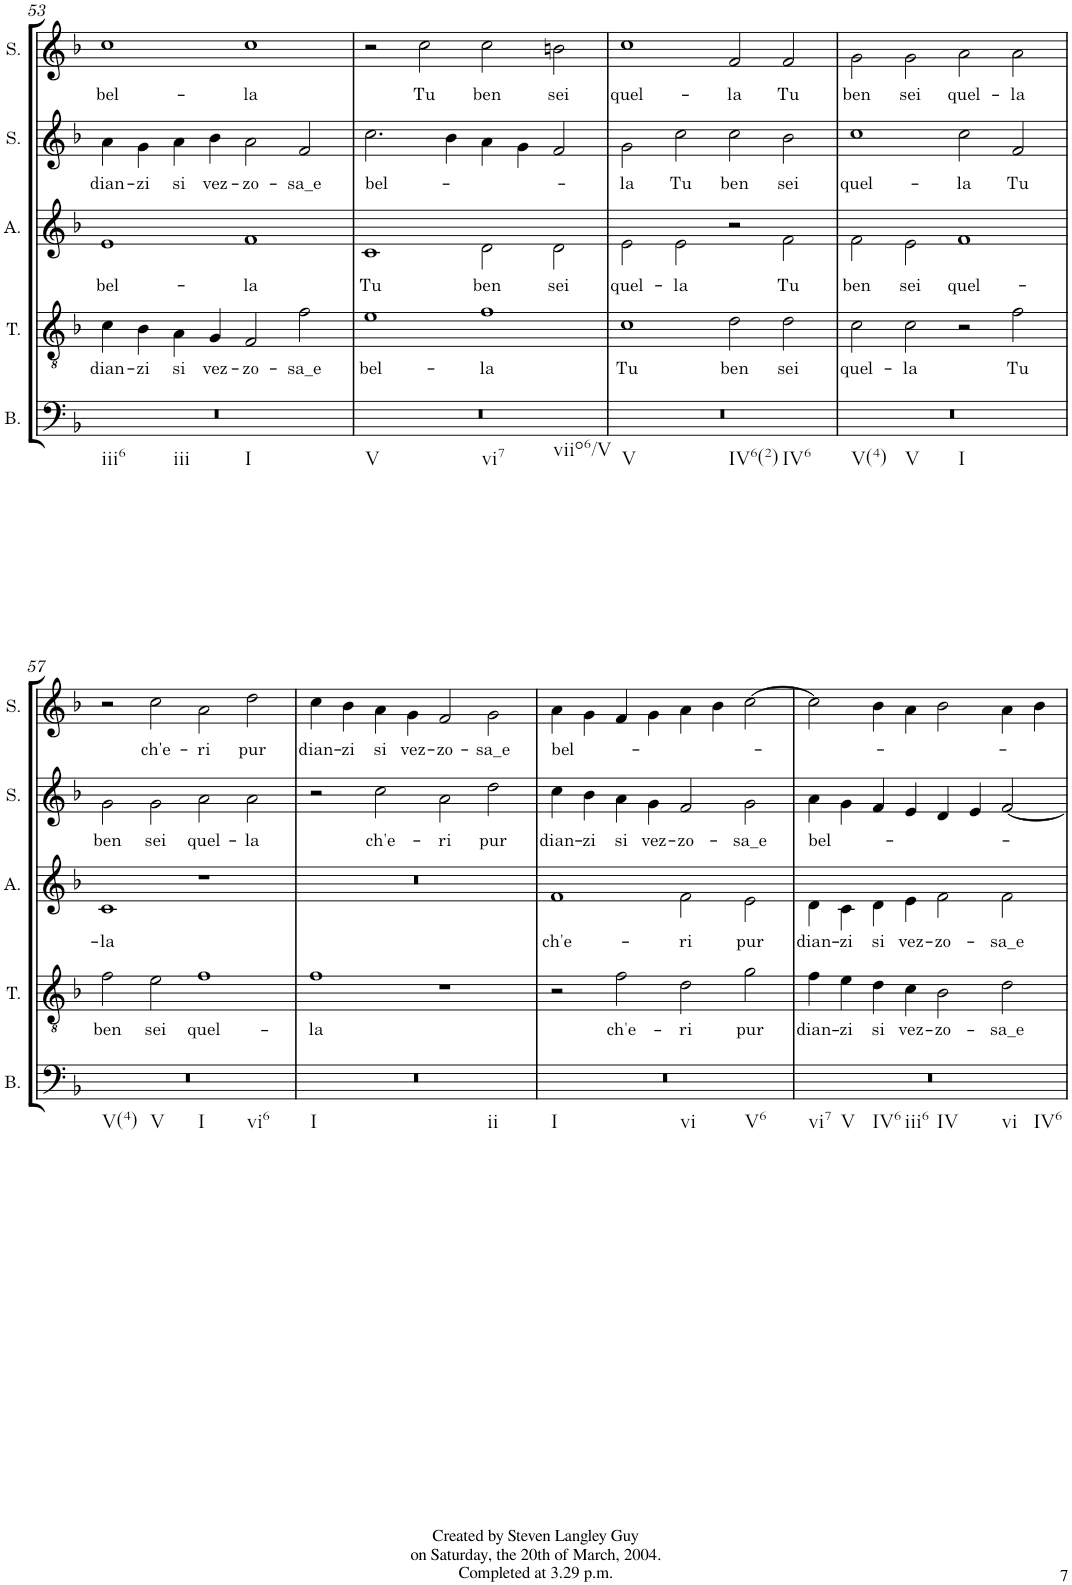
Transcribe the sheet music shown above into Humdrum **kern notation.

**kern	**kern	**text	**kern	**text	**kern	**text	**kern	**text
*part5	*part4	*part4	*part3	*part3	*part2	*part2	*part1	*part1
*staff5	*staff4	*staff4	*staff3	*staff3	*staff2	*staff2	*staff1	*staff1
*I"Bass	*I"Tenor	*	*I"Alto	*	*I"Soprano	*	*I"Soprano	*
*I'B.	*I'T.	*	*I'A.	*	*I'S.	*	*I'S.	*
!!LO:PB:g=z
*clefF4	*clefGv2	*	*clefG2	*	*clefG2	*	*clefG2	*
*k[b-]	*k[b-]	*	*k[b-]	*	*k[b-]	*	*k[b-]	*
*F:	*F:	*	*F:	*	*F:	*	*F:	*
*M4/4	*M4/4	*	*M4/4	*	*M4/4	*	*M4/4	*
*met(c)	*met(c)	*	*met(c)	*	*met(c)	*	*met(c)	*
=53	=53	=53	=53	=53	=53	=53	=53	=53
!LO:TX:b:t=iii6	!	!	!	!	!	!	!	!
!LO:TX:b:t=iii	!	!	!	!	!	!	!	!
!LO:TX:b:t=I	!	!	!	!	!	!	!	!
!	!	!LO:LY:b	!	!LO:LY:b	!	!LO:LY:b	!	!LO:LY:b
1r	4c\	dian-	1e	bel-	4a\	dian-	1cc	bel-
!	!	!LO:LY:b	!	!	!	!LO:LY:b	!	!
.	4B-\	-zi	.	.	4g\	-zi	.	.
!	!	!LO:LY:b	!	!	!	!LO:LY:b	!	!
.	4A\	si	.	.	4a\	si	.	.
!	!	!LO:LY:b	!	!	!	!LO:LY:b	!	!
.	4G/	vez-	.	.	4b-\	vez-	.	.
!	!	!LO:LY:b	!	!LO:LY:b	!	!LO:LY:b	!	!LO:LY:b
1ryy	2F/	-zo-	1f	-la	2a\	-zo-	1cc	-la
!	!	!LO:LY:b	!	!	!	!LO:LY:b	!	!
.	2f\	-sa_e	.	.	2f/	-sa_e	.	.
=54	=54	=54	=54	=54	=54	=54	=54	=54
!LO:TX:b:t=V	!	!	!	!	!	!	!	!
!LO:TX:b:t=vi7	!	!	!	!	!	!	!	!
!LO:TX:b:t=viio6/V	!	!	!	!	!	!	!	!
!	!	!LO:LY:b	!	!LO:LY:b	!	!LO:LY:b	!	!
1r	1e	bel-	1c	Tu	2.cc\	bel-	2r	.
!	!	!	!	!	!	!	!	!LO:LY:b
.	.	.	.	.	.	.	2cc\	Tu
.	.	.	.	.	4b-\	.	.	.
!	!	!LO:LY:b	!	!LO:LY:b	!	!	!	!LO:LY:b
1ryy	1f	-la	2d\	ben	4a\	.	2cc\	ben
.	.	.	.	.	4g\	.	.	.
!	!	!	!	!LO:LY:b	!	!	!	!LO:LY:b
.	.	.	2d\	sei	2f/	.	2bn\	sei
=55	=55	=55	=55	=55	=55	=55	=55	=55
!LO:TX:b:t=V	!	!	!	!	!	!	!	!
!LO:TX:b:t=IV6(2)	!	!	!	!	!	!	!	!
!LO:TX:b:t=IV6	!	!	!	!	!	!	!	!
!	!	!LO:LY:b	!	!LO:LY:b	!	!LO:LY:b	!	!LO:LY:b
1r	1c	Tu	2e\	quel-	2g\	-la	1cc	quel-
!	!	!	!	!LO:LY:b	!	!LO:LY:b	!	!
.	.	.	2e\	-la	2cc\	Tu	.	.
!	!	!LO:LY:b	!	!	!	!LO:LY:b	!	!LO:LY:b
1ryy	2d\	ben	2r	.	2cc\	ben	2f/	-la
!	!	!LO:LY:b	!	!LO:LY:b	!	!LO:LY:b	!	!LO:LY:b
.	2d\	sei	2f\	Tu	2b-\	sei	2f/	Tu
=56	=56	=56	=56	=56	=56	=56	=56	=56
!LO:TX:b:t=V(4)	!	!	!	!	!	!	!	!
!LO:TX:b:t=V	!	!	!	!	!	!	!	!
!LO:TX:b:t=I	!	!	!	!	!	!	!	!
!	!	!LO:LY:b	!	!LO:LY:b	!	!LO:LY:b	!	!LO:LY:b
1r	2c\	quel-	2f\	ben	1cc	quel-	2g\	ben
!	!	!LO:LY:b	!	!LO:LY:b	!	!	!	!LO:LY:b
.	2c\	-la	2e\	sei	.	.	2g\	sei
!	!	!	!	!LO:LY:b	!	!LO:LY:b	!	!LO:LY:b
1ryy	2r	.	1f	quel-	2cc\	-la	2a\	quel-
!	!	!LO:LY:b	!	!	!	!LO:LY:b	!	!LO:LY:b
.	2f\	Tu	.	.	2f/	Tu	2a\	-la
!!LO:LB:g=z
=57	=57	=57	=57	=57	=57	=57	=57	=57
!LO:TX:b:t=V(4)	!	!	!	!	!	!	!	!
!LO:TX:b:t=V	!	!	!	!	!	!	!	!
!LO:TX:b:t=I	!	!	!	!	!	!	!	!
!LO:TX:b:t=vi6	!	!	!	!	!	!	!	!
!	!	!LO:LY:b	!	!LO:LY:b	!	!LO:LY:b	!	!
1r	2f\	ben	1c	-la	2g\	ben	2r	.
!	!	!LO:LY:b	!	!	!	!LO:LY:b	!	!LO:LY:b
.	2e\	sei	.	.	2g\	sei	2cc\	ch'e-
!	!	!LO:LY:b	!	!	!	!LO:LY:b	!	!LO:LY:b
1ryy	1f	quel-	1r	.	2a\	quel-	2a\	-ri
!	!	!	!	!	!	!LO:LY:b	!	!LO:LY:b
.	.	.	.	.	2a\	-la	2dd\	pur
=58	=58	=58	=58	=58	=58	=58	=58	=58
!LO:TX:b:t=I	!	!	!	!	!	!	!	!
!LO:TX:b:t=ii	!	!	!	!	!	!	!	!
!	!	!LO:LY:b	!	!	!	!	!	!LO:LY:b
1r	1f	-la	1r	.	2r	.	4cc\	dian-
!	!	!	!	!	!	!	!	!LO:LY:b
.	.	.	.	.	.	.	4b-\	-zi
!	!	!	!	!	!	!LO:LY:b	!	!LO:LY:b
.	.	.	.	.	2cc\	ch'e-	4a\	si
!	!	!	!	!	!	!	!	!LO:LY:b
.	.	.	.	.	.	.	4g\	vez-
!	!	!	!	!	!	!LO:LY:b	!	!LO:LY:b
1ryy	1r	.	1ryy	.	2a\	-ri	2f/	-zo-
!	!	!	!	!	!	!LO:LY:b	!	!LO:LY:b
.	.	.	.	.	2dd\	pur	2g\	-sa_e
=59	=59	=59	=59	=59	=59	=59	=59	=59
!LO:TX:b:t=I	!	!	!	!	!	!	!	!
!LO:TX:b:t=vi	!	!	!	!	!	!	!	!
!LO:TX:b:t=V6	!	!	!	!	!	!	!	!
!	!	!	!	!LO:LY:b	!	!LO:LY:b	!	!LO:LY:b
1r	2r	.	1f	ch'e-	4cc\	dian-	4a\	bel-
!	!	!	!	!	!	!LO:LY:b	!	!
.	.	.	.	.	4b-\	-zi	4g\	.
!	!	!LO:LY:b	!	!	!	!LO:LY:b	!	!
.	2f\	ch'e-	.	.	4a\	si	4f/	.
!	!	!	!	!	!	!LO:LY:b	!	!
.	.	.	.	.	4g\	vez-	4g\	.
!	!	!LO:LY:b	!	!LO:LY:b	!	!LO:LY:b	!	!
1ryy	2d\	-ri	2f\	-ri	2f/	-zo-	4a\	.
.	.	.	.	.	.	.	4b-\	.
!	!	!LO:LY:b	!	!LO:LY:b	!	!LO:LY:b	!	!
.	2g\	pur	2e\	pur	2g\	-sa_e	[>2cc\	.
=60	=60	=60	=60	=60	=60	=60	=60	=60
!LO:TX:b:t=vi7	!	!	!	!	!	!	!	!
!LO:TX:b:t=V	!	!	!	!	!	!	!	!
!LO:TX:b:t=IV6	!	!	!	!	!	!	!	!
!LO:TX:b:t=iii6	!	!	!	!	!	!	!	!
!LO:TX:b:t=IV	!	!	!	!	!	!	!	!
!LO:TX:b:t=vi	!	!	!	!	!	!	!	!
!LO:TX:b:t=IV6	!	!	!	!	!	!	!	!
!	!	!LO:LY:b	!	!LO:LY:b	!	!LO:LY:b	!	!
1r	4f\	dian-	4d\	dian-	4a\	bel-	2cc\]	.
!	!	!LO:LY:b	!	!LO:LY:b	!	!	!	!
.	4e\	-zi	4c\	-zi	4g\	.	.	.
!	!	!LO:LY:b	!	!LO:LY:b	!	!	!	!
.	4d\	si	4d\	si	4f/	.	4b-\	.
!	!	!LO:LY:b	!	!LO:LY:b	!	!	!	!
.	4c\	vez-	4e\	vez-	4e/	.	4a\	.
!	!	!LO:LY:b	!	!LO:LY:b	!	!	!	!
1ryy	2B-\	-zo-	2f\	-zo-	4d/	.	2b-\	.
.	.	.	.	.	4e/	.	.	.
!	!	!LO:LY:b	!	!LO:LY:b	!	!	!	!
.	2d\	-sa_e	2f\	-sa_e	[<2f/	.	4a\	.
.	.	.	.	.	.	.	4b-\	.
=	=	=	=	=	=	=	=	=
*-	*-	*-	*-	*-	*-	*-	*-	*-
